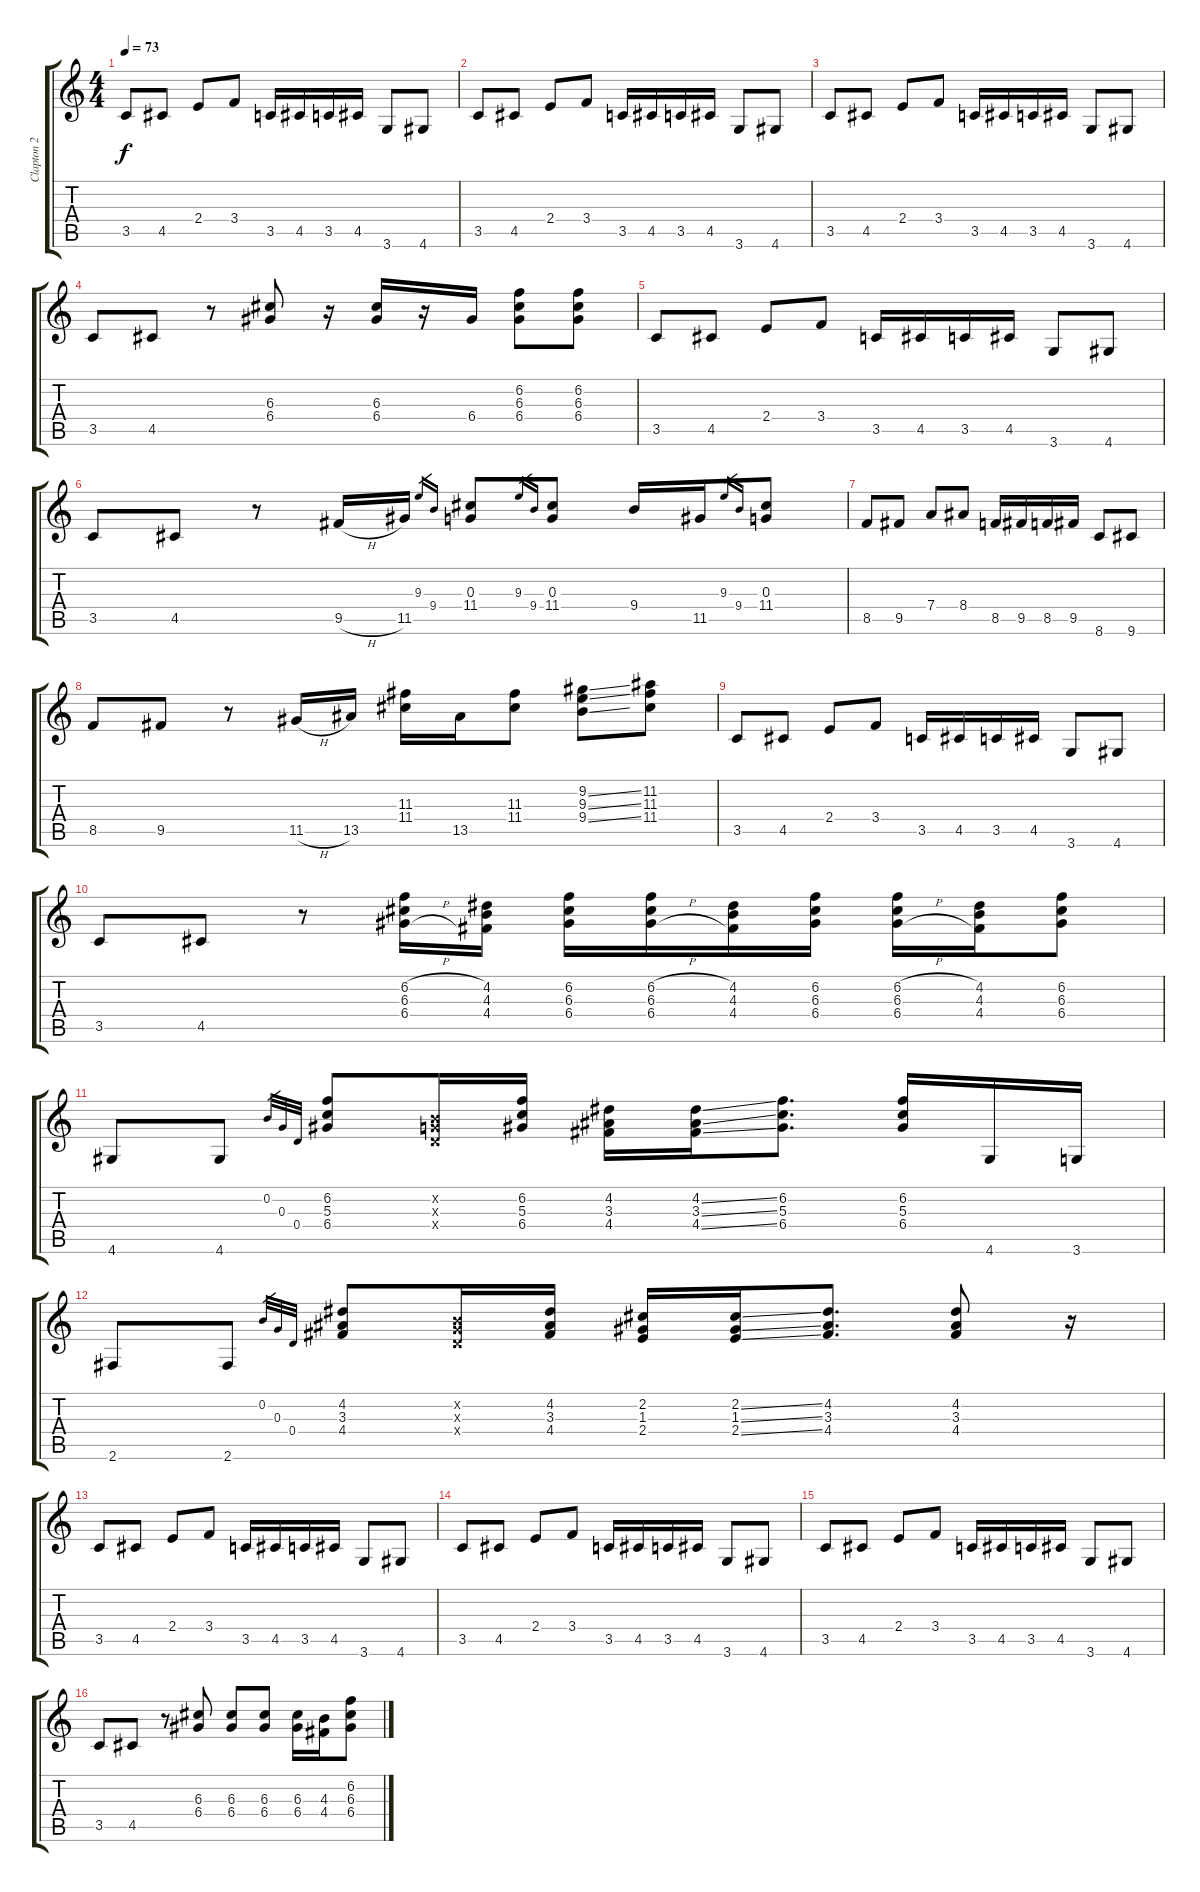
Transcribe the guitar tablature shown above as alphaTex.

\track ("Clapton 2" "Clapton 2") {instrument overdrivenguitar}
\staff {score tabs}
\tuning (E4 B3 G3 D3 A2 E2) {hide}
\ts (4 4)
\tempo 73
\clef g2
\ks c
3.5.8{dy f instrument overdrivenguitar} 4.5.8 2.4.8 3.4.8 3.5.16 4.5.16 3.5.16 4.5.16 3.6.8 4.6.8 |
3.5.8 4.5.8 2.4.8 3.4.8 3.5.16 4.5.16 3.5.16 4.5.16 3.6.8 4.6.8 |
3.5.8 4.5.8 2.4.8 3.4.8 3.5.16 4.5.16 3.5.16 4.5.16 3.6.8 4.6.8 |
3.5.8 4.5.8 r.8 (6.3 6.4).8 r.16 (6.3 6.4).16 r.16 6.4.16 (6.2 6.3 6.4).8 (6.2 6.3 6.4).8 |
3.5.8 4.5.8 2.4.8 3.4.8 3.5.16 4.5.16 3.5.16 4.5.16 3.6.8 4.6.8 |
3.5.8 4.5.8 r.8 9.5{h}.16 11.5.16 9.3.16{gr} 9.4.16{gr} (0.3 11.4).8 9.3.16{gr} 9.4.16{gr} (0.3 11.4).8 9.4.16 11.5.16 9.3.16{gr} 9.4.16{gr} (0.3 11.4).8 |
8.5.8 9.5.8 7.4.8 8.4.8 8.5.16 9.5.16 8.5.16 9.5.16 8.6.8 9.6.8 |
8.5.8 9.5.8 r.8 11.5{h}.16 13.5.16 (11.3 11.4).16 13.5.16 (11.3 11.4).8 (9.2{ss} 9.3{ss} 9.4{ss}).8 (11.2 11.3 11.4).8 |
3.5.8 4.5.8 2.4.8 3.4.8 3.5.16 4.5.16 3.5.16 4.5.16 3.6.8 4.6.8 |
3.5.8 4.5.8 r.8 (6.2{h} 6.3{h} 6.4{h}).16 (4.2 4.3 4.4).16 (6.2 6.3 6.4).16 (6.2{h} 6.3{h} 6.4{h}).16 (4.2 4.3 4.4).16 (6.2 6.3 6.4).16 (6.2{h} 6.3{h} 6.4{h}).16 (4.2 4.3 4.4).16 (6.2 6.3 6.4).8 |
4.6.8 4.6.8 0.2.32{gr} 0.3.32{gr} 0.4.32{gr} (6.2 5.3 6.4).8 (0.2{x} 0.3{x} 0.4{x}).16 (6.2 5.3 6.4).16 (4.2 3.3 4.4).16 (4.2{ss} 3.3{ss} 4.4{ss}).16 (6.2 5.3 6.4).8{d} (6.2 5.3 6.4).16 4.6.16 3.6.16 |
2.6.8 2.6.8 0.2.32{gr} 0.3.32{gr} 0.4.32{gr} (4.2 3.3 4.4).8 (0.2{x} 0.3{x} 0.4{x}).16 (4.2 3.3 4.4).16 (2.2 1.3 2.4).16 (2.2{ss} 1.3{ss} 2.4{ss}).16 (4.2 3.3 4.4).8{d} (4.2 3.3 4.4).8 r.16 |
3.5.8 4.5.8 2.4.8 3.4.8 3.5.16 4.5.16 3.5.16 4.5.16 3.6.8 4.6.8 |
3.5.8 4.5.8 2.4.8 3.4.8 3.5.16 4.5.16 3.5.16 4.5.16 3.6.8 4.6.8 |
3.5.8 4.5.8 2.4.8 3.4.8 3.5.16 4.5.16 3.5.16 4.5.16 3.6.8 4.6.8 |
3.5.8 4.5.8 r.8 (6.3 6.4).8 (6.3 6.4).8 (6.3 6.4).8 (6.3 6.4).16 (4.3 4.4).16 (6.2 6.3 6.4).8
